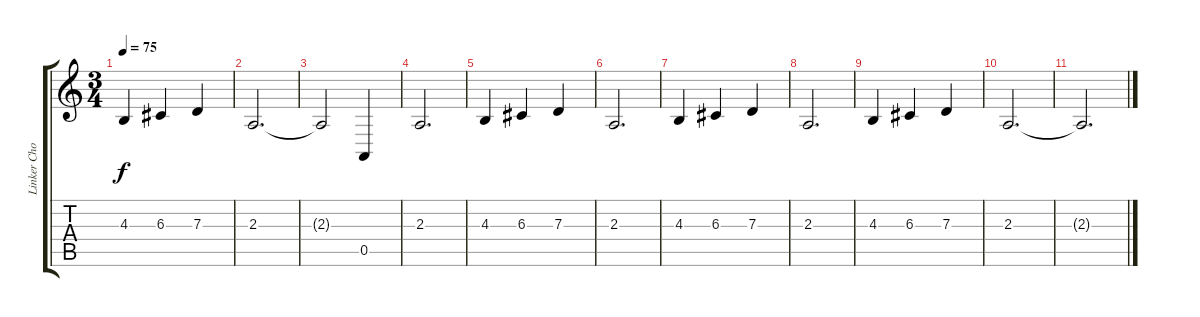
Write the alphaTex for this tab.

\track ("Linker Chor" "Linker Cho") {instrument choiraahs}
\staff {score tabs}
\tuning (E4 B3 G3 D3 A2 E2) {hide}
\ts (3 4)
\tempo 75
\clef g2
\ks c
4.3.4{dy f} 6.3.4 7.3.4 |
2.3.2{d} |
2.3{t}.2 0.5.4 |
2.3.2{d} |
4.3.4 6.3.4 7.3.4 |
2.3.2{d} |
4.3.4 6.3.4 7.3.4 |
2.3.2{d} |
4.3.4 6.3.4 7.3.4 |
2.3.2{d} |
2.3{t}.2{d}
